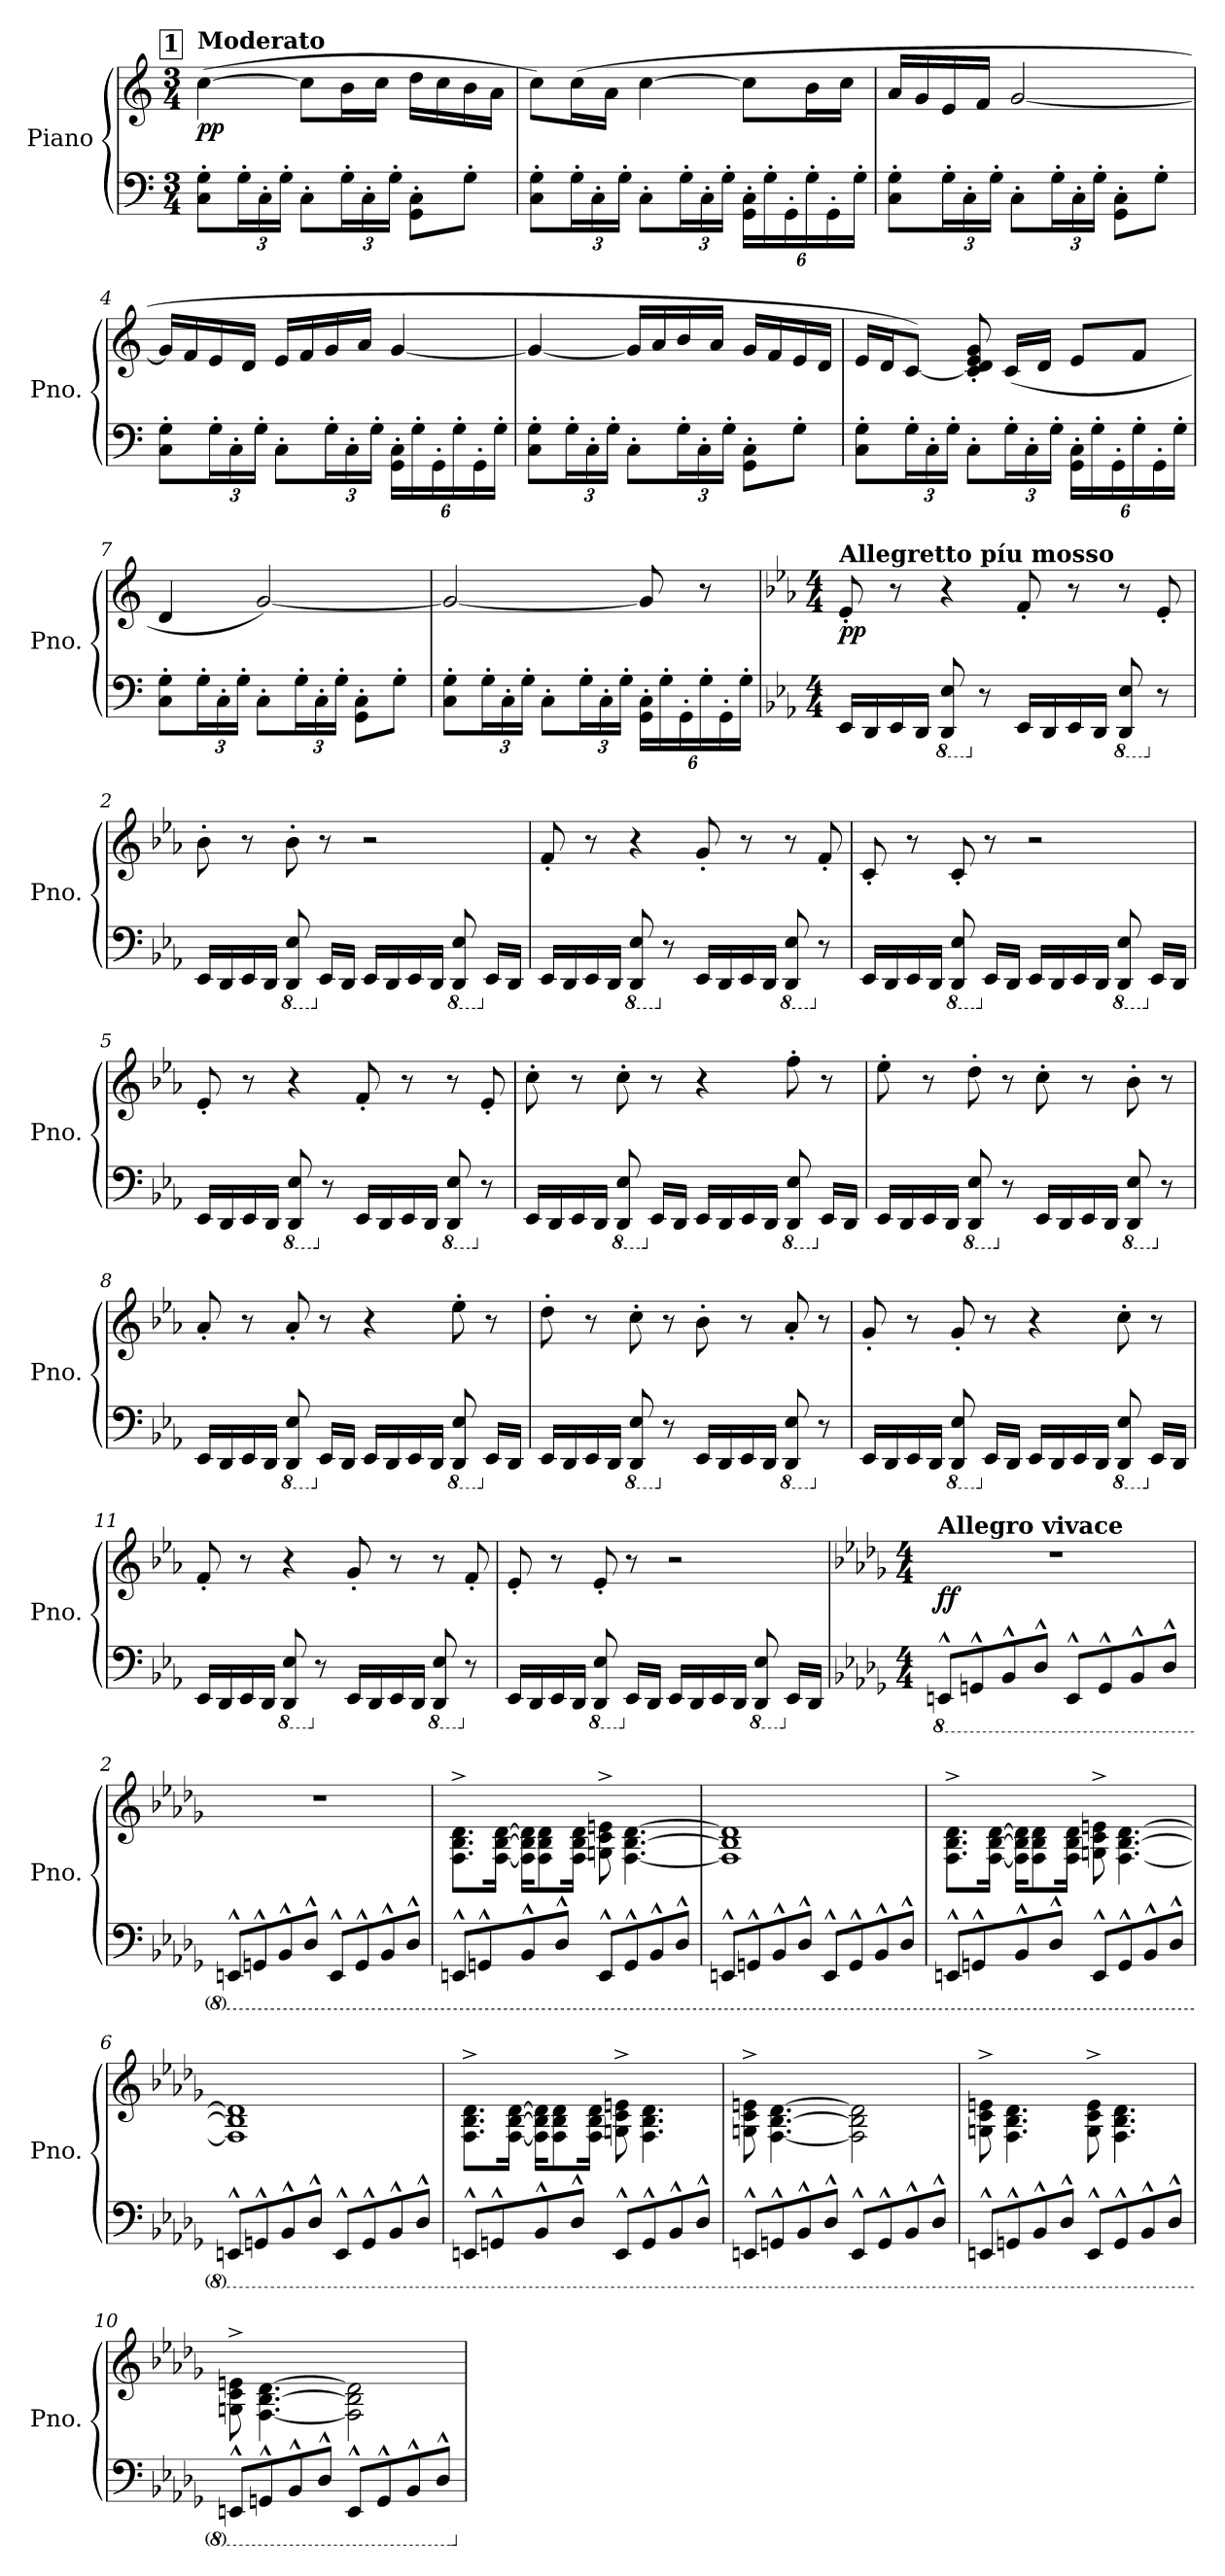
**kern	**kern	**dynam
*part1	*part1	*part1
*staff2	*staff1	*staff1/2
*I"Piano	*	*
*I'Pno.	*	*
*clefF4	*clefG2	*
*k[]	*k[]	*
*M3/4	*M3/4	*
!!LO:REH:place=s1:a:B:fs=14:t=1
=1	=1	=1
!	!LO:TX:a:B:t=Moderato	!
!	!	!LO:DY:b
8C\' 8G\'L	(>[4cc\	pp
*Xbrackettup	*	*
24G'\L	.	.
24C'\	.	.
24G'\JJ	.	.
8C'\L	8cc\L]	.
24G'\L	16b\L	.
24C'\	.	.
.	16cc\JJ	.
24G'\JJ	.	.
8GG\' 8C\'L	16dd\LL	.
.	16cc\	.
8G'\J	16b\	.
.	16a\JJ	.
=2	=2	=2
8C\' 8G\'L	8cc\L)	.
24G'\L	(>16cc\L	.
24C'\	.	.
.	16a\JJ	.
24G'\JJ	.	.
8C'\L	[4cc\	.
24G'\L	.	.
24C'\	.	.
24G'\JJ	.	.
24GG\' 24C\'LL	8cc\L]	.
24G'\	.	.
24GG'\	.	.
24G'\	16b\L	.
24GG'\	.	.
.	16cc\JJ	.
24G'\JJ	.	.
=3	=3	=3
8C\' 8G\'L	16a/LL	.
.	16g/	.
24G'\L	16e/	.
24C'\	.	.
.	16f/JJ	.
24G'\JJ	.	.
8C'\L	[2g/	.
24G'\L	.	.
24C'\	.	.
24G'\JJ	.	.
8GG\' 8C\'L	.	.
8G'\J	.	.
!!LO:LB:g=z
=4	=4	=4
8C\' 8G\'L	16g/LL]	.
.	16f/	.
24G'\L	16e/	.
24C'\	.	.
.	16d/JJ	.
24G'\JJ	.	.
8C'\L	16e/LL	.
.	16f/	.
24G'\L	16g/	.
24C'\	.	.
.	16a/JJ	.
24G'\JJ	.	.
24GG\' 24C\'LL	[4g/	.
24G'\	.	.
24GG'\	.	.
24G'\	.	.
24GG'\	.	.
24G'\JJ	.	.
=5	=5	=5
8C\' 8G\'L	4g/_	.
24G'\L	.	.
24C'\	.	.
24G'\JJ	.	.
8C'\L	16g/LL]	.
.	16a/	.
24G'\L	16b/	.
24C'\	.	.
.	16a/JJ	.
24G'\JJ	.	.
8GG\' 8C\'L	16g/LL	.
.	16f/	.
8G'\J	16e/	.
.	16d/JJ	.
=6	=6	=6
8C\' 8G\'L	16e/LL	.
.	16d/J	.
24G'\L	[8c/J)	.
24C'\	.	.
24G'\JJ	.	.
8C'\L	8c/]' 8d/' 8e/' 8g/'	.
24G'\L	(>16c/LL	.
24C'\	.	.
.	16d/JJ	.
24G'\JJ	.	.
24GG\' 24C\'LL	8e/L	.
24G'\	.	.
24GG'\	.	.
24G'\	8f/J	.
24GG'\	.	.
24G'\JJ	.	.
!!LO:LB:g=z
=7	=7	=7
8C\' 8G\'L	4d/	.
24G'\L	.	.
24C'\	.	.
24G'\JJ	.	.
8C'\L	[2g/)	.
24G'\L	.	.
24C'\	.	.
24G'\JJ	.	.
8GG\' 8C\'L	.	.
8G'\J	.	.
=8	=8	=8
8C\' 8G\'L	2g/_	.
24G'\L	.	.
24C'\	.	.
24G'\JJ	.	.
8C'\L	.	.
24G'\L	.	.
24C'\	.	.
24G'\JJ	.	.
24GG\' 24C\'LL	8g/]	.
24G'\	.	.
24GG'\	.	.
24G'\	8r	.
24GG'\	.	.
24G'\JJ	.	.
!!LO:LB:g=z
=1	=1	=1
!!LO:REH:place=s1:a:B:fs=14:t=2
*k[b-e-a-]	*k[b-e-a-]	*
*M4/4	*M4/4	*
!	!LO:TX:a:B:t=Allegretto píu mosso	!
!	!	!LO:DY:b
16EE-/LL	8e-'/	pp
16DD/	.	.
16EE-/	8r	.
16DD/JJ	.	.
*8ba	*	*
8DDD/ 8EE-/	4r	.
*X8ba	*	*
8r	.	.
16EE-/LL	8f'/	.
16DD/	.	.
16EE-/	8r	.
16DD/JJ	.	.
*8ba	*	*
8DDD/ 8EE-/	8r	.
*X8ba	*	*
8r	8e-'/	.
=2	=2	=2
16EE-/LL	8b-'\	.
16DD/	.	.
16EE-/	8r	.
16DD/JJ	.	.
*8ba	*	*
8DDD/ 8EE-/	8b-'\	.
*X8ba	*	*
16EE-/LL	8r	.
16DD/JJ	.	.
16EE-/LL	2r	.
16DD/	.	.
16EE-/	.	.
16DD/JJ	.	.
*8ba	*	*
8DDD/ 8EE-/	.	.
*X8ba	*	*
16EE-/LL	.	.
16DD/JJ	.	.
!!LO:LB:g=z
=3	=3	=3
16EE-/LL	8f'/	.
16DD/	.	.
16EE-/	8r	.
16DD/JJ	.	.
*8ba	*	*
8DDD/ 8EE-/	4r	.
*X8ba	*	*
8r	.	.
16EE-/LL	8g'/	.
16DD/	.	.
16EE-/	8r	.
16DD/JJ	.	.
*8ba	*	*
8DDD/ 8EE-/	8r	.
*X8ba	*	*
8r	8f'/	.
=4	=4	=4
16EE-/LL	8c'/	.
16DD/	.	.
16EE-/	8r	.
16DD/JJ	.	.
*8ba	*	*
8DDD/ 8EE-/	8c'/	.
*X8ba	*	*
16EE-/LL	8r	.
16DD/JJ	.	.
16EE-/LL	2r	.
16DD/	.	.
16EE-/	.	.
16DD/JJ	.	.
*8ba	*	*
8DDD/ 8EE-/	.	.
*X8ba	*	*
16EE-/LL	.	.
16DD/JJ	.	.
!!LO:PB:g=z
=5	=5	=5
16EE-/LL	8e-'/	.
16DD/	.	.
16EE-/	8r	.
16DD/JJ	.	.
*8ba	*	*
8DDD/ 8EE-/	4r	.
*X8ba	*	*
8r	.	.
16EE-/LL	8f'/	.
16DD/	.	.
16EE-/	8r	.
16DD/JJ	.	.
*8ba	*	*
8DDD/ 8EE-/	8r	.
*X8ba	*	*
8r	8e-'/	.
=6	=6	=6
16EE-/LL	8cc'\	.
16DD/	.	.
16EE-/	8r	.
16DD/JJ	.	.
*8ba	*	*
8DDD/ 8EE-/	8cc'\	.
*X8ba	*	*
16EE-/LL	8r	.
16DD/JJ	.	.
16EE-/LL	4r	.
16DD/	.	.
16EE-/	.	.
16DD/JJ	.	.
*8ba	*	*
8DDD/ 8EE-/	8ff'\	.
*X8ba	*	*
16EE-/LL	8r	.
16DD/JJ	.	.
!!LO:LB:g=z
=7	=7	=7
16EE-/LL	8ee-'\	.
16DD/	.	.
16EE-/	8r	.
16DD/JJ	.	.
*8ba	*	*
8DDD/ 8EE-/	8dd'\	.
*X8ba	*	*
8r	8r	.
16EE-/LL	8cc'\	.
16DD/	.	.
16EE-/	8r	.
16DD/JJ	.	.
*8ba	*	*
8DDD/ 8EE-/	8b-'\	.
*X8ba	*	*
8r	8r	.
=8	=8	=8
16EE-/LL	8a-'/	.
16DD/	.	.
16EE-/	8r	.
16DD/JJ	.	.
*8ba	*	*
8DDD/ 8EE-/	8a-'/	.
*X8ba	*	*
16EE-/LL	8r	.
16DD/JJ	.	.
16EE-/LL	4r	.
16DD/	.	.
16EE-/	.	.
16DD/JJ	.	.
*8ba	*	*
8DDD/ 8EE-/	8ee-'\	.
*X8ba	*	*
16EE-/LL	8r	.
16DD/JJ	.	.
!!LO:LB:g=z
=9	=9	=9
16EE-/LL	8dd'\	.
16DD/	.	.
16EE-/	8r	.
16DD/JJ	.	.
*8ba	*	*
8DDD/ 8EE-/	8cc'\	.
*X8ba	*	*
8r	8r	.
16EE-/LL	8b-'\	.
16DD/	.	.
16EE-/	8r	.
16DD/JJ	.	.
*8ba	*	*
8DDD/ 8EE-/	8a-'/	.
*X8ba	*	*
8r	8r	.
=10	=10	=10
16EE-/LL	8g'/	.
16DD/	.	.
16EE-/	8r	.
16DD/JJ	.	.
*8ba	*	*
8DDD/ 8EE-/	8g'/	.
*X8ba	*	*
16EE-/LL	8r	.
16DD/JJ	.	.
16EE-/LL	4r	.
16DD/	.	.
16EE-/	.	.
16DD/JJ	.	.
*8ba	*	*
8DDD/ 8EE-/	8cc'\	.
*X8ba	*	*
16EE-/LL	8r	.
16DD/JJ	.	.
!!LO:LB:g=z
=11	=11	=11
16EE-/LL	8f'/	.
16DD/	.	.
16EE-/	8r	.
16DD/JJ	.	.
*8ba	*	*
8DDD/ 8EE-/	4r	.
*X8ba	*	*
8r	.	.
16EE-/LL	8g'/	.
16DD/	.	.
16EE-/	8r	.
16DD/JJ	.	.
*8ba	*	*
8DDD/ 8EE-/	8r	.
*X8ba	*	*
8r	8f'/	.
=12	=12	=12
16EE-/LL	8e-'/	.
16DD/	.	.
16EE-/	8r	.
16DD/JJ	.	.
*8ba	*	*
8DDD/ 8EE-/	8e-'/	.
*X8ba	*	*
16EE-/LL	8r	.
16DD/JJ	.	.
16EE-/LL	2r	.
16DD/	.	.
16EE-/	.	.
16DD/JJ	.	.
*8ba	*	*
8DDD/ 8EE-/	.	.
*X8ba	*	*
16EE-/LL	.	.
16DD/JJ	.	.
!!LO:LB:g=z
=1	=1	=1
!!LO:REH:place=s1:a:B:fs=14:t=3
*k[b-e-a-d-g-]	*k[b-e-a-d-g-]	*
*M4/4	*M4/4	*
*8ba	*	*
!	!LO:TX:a:B:t=Allegro vivace	!
!	!	!LO:DY:b
8EEEn^^/L	1r	ff
8GGGn^^/	.	.
8BBB-^^/	.	.
8DD-^^/J	.	.
8EEE^^/L	.	.
8GGG^^/	.	.
8BBB-^^/	.	.
8DD-^^/J	.	.
=2	=2	=2
8EEEn^^/L	1r	.
8GGGn^^/	.	.
8BBB-^^/	.	.
8DD-^^/J	.	.
8EEE^^/L	.	.
8GGG^^/	.	.
8BBB-^^/	.	.
8DD-^^/J	.	.
=3	=3	=3
8EEEn^^/L	8.F\^ 8.B-\^ 8.d-\^L	.
8GGGn^^/	.	.
.	[16F\ [16B-\ [16d-\Jk	.
8BBB-^^/	16F\] 16B-\] 16d-\]KL	.
.	8F\ 8B-\ 8d-\	.
8DD-^^/J	.	.
.	16F\ 16B-\ 16d-\Jk	.
8EEE^^/L	8Gn\^ 8c\^ 8en\^	.
8GGG^^/	[4.F\ [4.B-\ [4.d-\	.
8BBB-^^/	.	.
8DD-^^/J	.	.
=4	=4	=4
8EEEn^^/L	1F] 1B-] 1d-]	.
8GGGn^^/	.	.
8BBB-^^/	.	.
8DD-^^/J	.	.
8EEE^^/L	.	.
8GGG^^/	.	.
8BBB-^^/	.	.
8DD-^^/J	.	.
!!LO:LB:g=z
=5	=5	=5
8EEEn^^/L	8.F\^ 8.B-\^ 8.d-\^L	.
8GGGn^^/	.	.
.	[16F\ [16B-\ [16d-\Jk	.
8BBB-^^/	16F\] 16B-\] 16d-\]KL	.
.	8F\ 8B-\ 8d-\	.
8DD-^^/J	.	.
.	16F\ 16B-\ 16d-\Jk	.
8EEE^^/L	8Gn\^ 8c\^ 8en\^	.
8GGG^^/	[4.F\ [4.B-\ [4.d-\	.
8BBB-^^/	.	.
8DD-^^/J	.	.
=6	=6	=6
8EEEn^^/L	1F] 1B-] 1d-]	.
8GGGn^^/	.	.
8BBB-^^/	.	.
8DD-^^/J	.	.
8EEE^^/L	.	.
8GGG^^/	.	.
8BBB-^^/	.	.
8DD-^^/J	.	.
=7	=7	=7
8EEEn^^/L	8.F\^ 8.B-\^ 8.d-\^L	.
8GGGn^^/	.	.
.	[16F\ [16B-\ [16d-\Jk	.
8BBB-^^/	16F\] 16B-\] 16d-\]KL	.
.	8F\ 8B-\ 8d-\	.
8DD-^^/J	.	.
.	16F\ 16B-\ 16d-\Jk	.
8EEE^^/L	8Gn\^ 8c\^ 8en\^	.
8GGG^^/	4.F\ 4.B-\ 4.d-\	.
8BBB-^^/	.	.
8DD-^^/J	.	.
!!LO:PB:g=z
=8	=8	=8
8EEEn^^/L	8Gn\^ 8c\^ 8en\^	.
8GGGn^^/	[4.F\ [4.B-\ [4.d-\	.
8BBB-^^/	.	.
8DD-^^/J	.	.
8EEE^^/L	2F\] 2B-\] 2d-\]	.
8GGG^^/	.	.
8BBB-^^/	.	.
8DD-^^/J	.	.
=9	=9	=9
8EEEn^^/L	8Gn\^ 8c\^ 8en\^	.
8GGGn^^/	4.F\ 4.B-\ 4.d-\	.
8BBB-^^/	.	.
8DD-^^/J	.	.
8EEE^^/L	8G\^ 8c\^ 8e\^	.
8GGG^^/	4.F\ 4.B-\ 4.d-\	.
8BBB-^^/	.	.
8DD-^^/J	.	.
=10	=10	=10
8EEEn^^/L	8Gn\^ 8c\^ 8en\^	.
8GGGn^^/	[4.F\ [4.B-\ [4.d-\	.
8BBB-^^/	.	.
8DD-^^/J	.	.
8EEE^^/L	2F\] 2B-\] 2d-\]	.
8GGG^^/	.	.
8BBB-^^/	.	.
8DD-^^/J	.	.
*X8ba	*	*
=	=	=
*-	*-	*-
